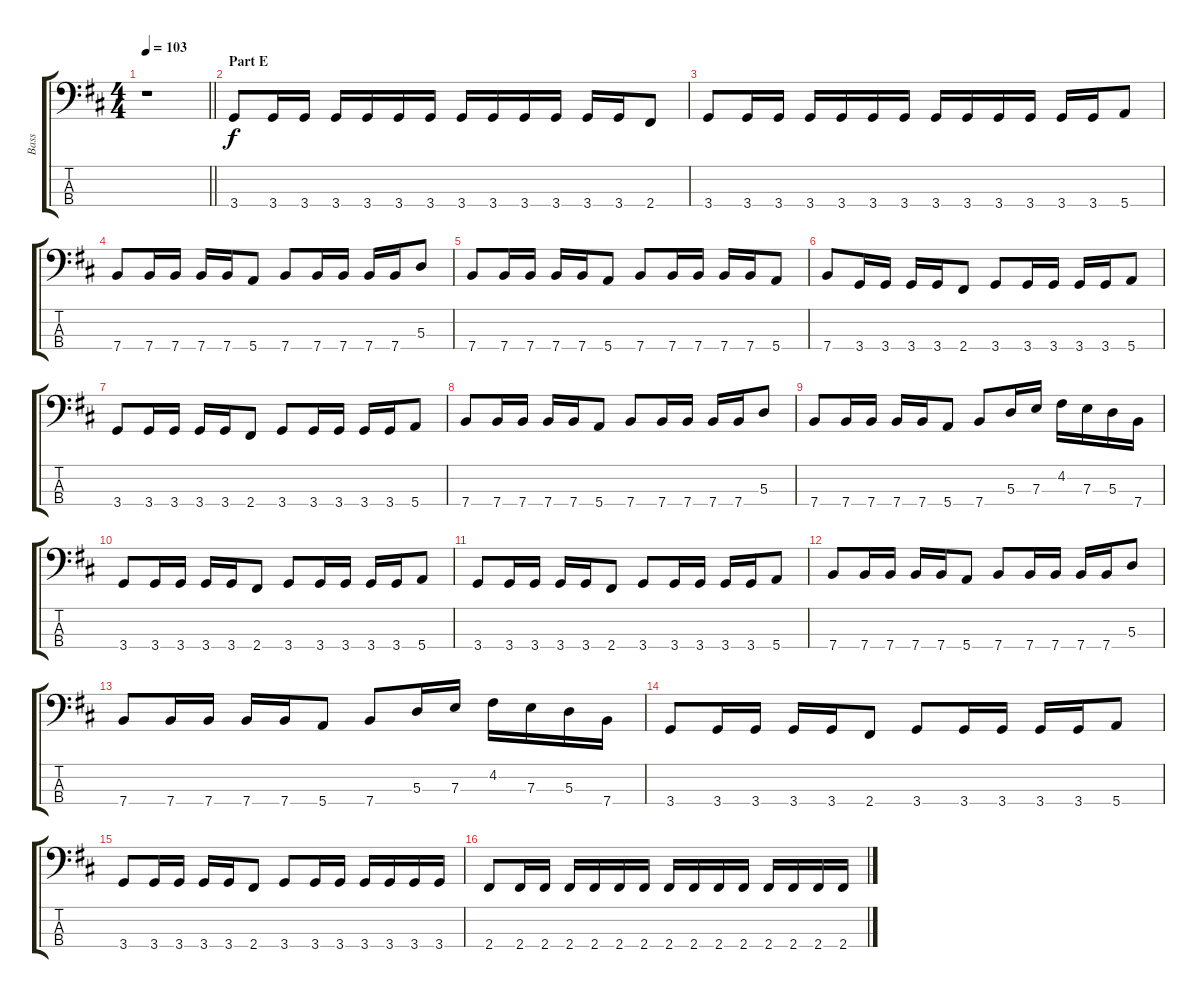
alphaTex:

\track ("Bass" "Bass") {instrument electricbasspick}
\staff {score tabs}
\tuning (G2 D2 A1 E1) {hide}
\ts (4 4)
\tempo 103
\clef f4
\barLineRight lightlight
\ks d
r.1{dy f} |
\section ("" "Part E")
3.4.8 3.4.16 3.4.16 3.4.16 3.4.16 3.4.16 3.4.16 3.4.16 3.4.16 3.4.16 3.4.16 3.4.16 3.4.16 2.4.8 |
3.4.8 3.4.16 3.4.16 3.4.16 3.4.16 3.4.16 3.4.16 3.4.16 3.4.16 3.4.16 3.4.16 3.4.16 3.4.16 5.4.8 |
7.4.8 7.4.16 7.4.16 7.4.16 7.4.16 5.4.8 7.4.8 7.4.16 7.4.16 7.4.16 7.4.16 5.3.8 |
7.4.8 7.4.16 7.4.16 7.4.16 7.4.16 5.4.8 7.4.8 7.4.16 7.4.16 7.4.16 7.4.16 5.4.8 |
7.4.8 3.4.16 3.4.16 3.4.16 3.4.16 2.4.8 3.4.8 3.4.16 3.4.16 3.4.16 3.4.16 5.4.8 |
3.4.8 3.4.16 3.4.16 3.4.16 3.4.16 2.4.8 3.4.8 3.4.16 3.4.16 3.4.16 3.4.16 5.4.8 |
7.4.8 7.4.16 7.4.16 7.4.16 7.4.16 5.4.8 7.4.8 7.4.16 7.4.16 7.4.16 7.4.16 5.3.8 |
7.4.8 7.4.16 7.4.16 7.4.16 7.4.16 5.4.8 7.4.8 5.3.16 7.3.16 4.2.16 7.3.16 5.3.16 7.4.16 |
3.4.8 3.4.16 3.4.16 3.4.16 3.4.16 2.4.8 3.4.8 3.4.16 3.4.16 3.4.16 3.4.16 5.4.8 |
3.4.8 3.4.16 3.4.16 3.4.16 3.4.16 2.4.8 3.4.8 3.4.16 3.4.16 3.4.16 3.4.16 5.4.8 |
7.4.8 7.4.16 7.4.16 7.4.16 7.4.16 5.4.8 7.4.8 7.4.16 7.4.16 7.4.16 7.4.16 5.3.8 |
7.4.8 7.4.16 7.4.16 7.4.16 7.4.16 5.4.8 7.4.8 5.3.16 7.3.16 4.2.16 7.3.16 5.3.16 7.4.16 |
3.4.8 3.4.16 3.4.16 3.4.16 3.4.16 2.4.8 3.4.8 3.4.16 3.4.16 3.4.16 3.4.16 5.4.8 |
3.4.8 3.4.16 3.4.16 3.4.16 3.4.16 2.4.8 3.4.8 3.4.16 3.4.16 3.4.16 3.4.16 3.4.16 3.4.16 |
2.4.8 2.4.16 2.4.16 2.4.16 2.4.16 2.4.16 2.4.16 2.4.16 2.4.16 2.4.16 2.4.16 2.4.16 2.4.16 2.4.16 2.4.16
